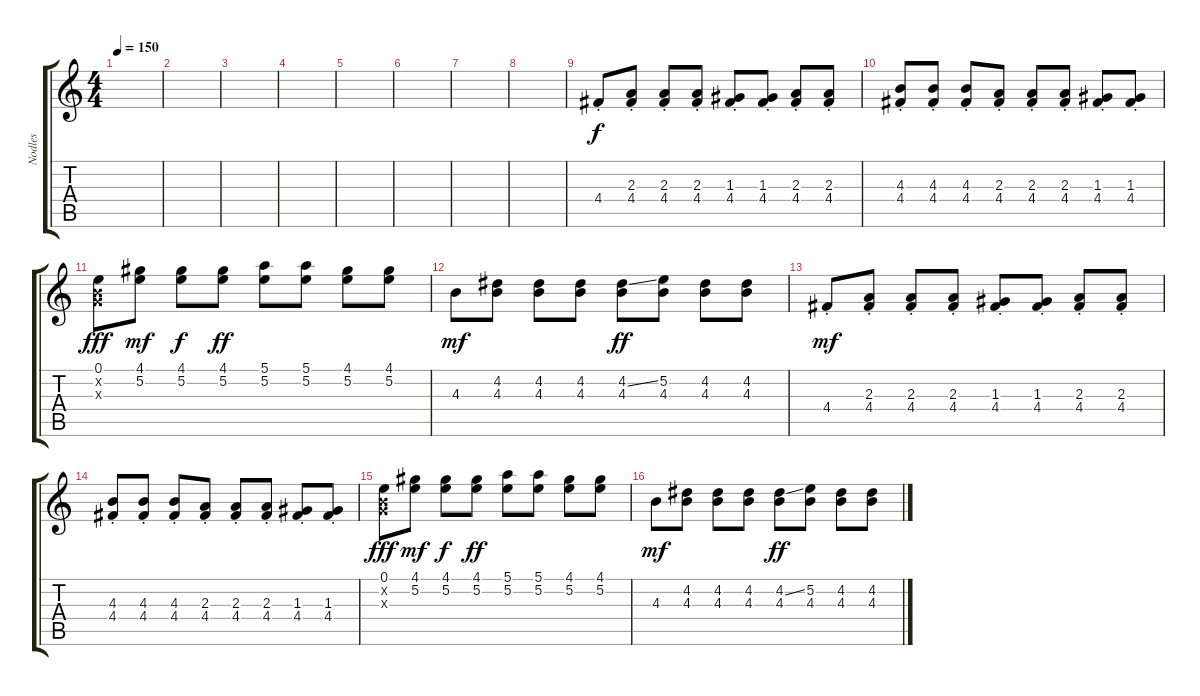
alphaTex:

\track ("Nodles" "Nodles") {instrument distortionguitar}
\staff {score tabs}
\tuning (E4 B3 G3 D3 A2 E2) {hide}
\ts (4 4)
\tempo 150
\clef g2
\ks c
|
|
|
|
|
|
|
|
4.4{st}.8 (2.3{st} 4.4{st}).8 (2.3{st} 4.4{st}).8 (2.3{st} 4.4{st}).8 (1.3{st} 4.4{st}).8 (1.3{st} 4.4{st}).8 (2.3{st} 4.4{st}).8 (2.3{st} 4.4{st}).8 |
(4.3{st} 4.4{st}).8 (4.3{st} 4.4{st}).8 (4.3{st} 4.4{st}).8 (2.3{st} 4.4{st}).8 (2.3{st} 4.4{st}).8 (2.3{st} 4.4{st}).8 (1.3{st} 4.4{st}).8 (1.3{st} 4.4{st}).8 |
(0.1 0.2{x} 0.3{x}).8{dy fff} (4.1 5.2).8{dy mf} (4.1 5.2).8{dy f} (4.1 5.2).8{dy ff} (5.1 5.2).8 (5.1 5.2).8 (4.1 5.2).8 (4.1 5.2).8 |
4.3.8{dy mf} (4.2 4.3).8 (4.2 4.3).8 (4.2 4.3).8 (4.2{ss} 4.3).8{dy ff} (5.2 4.3).8 (4.2 4.3).8 (4.2 4.3).8 |
4.4{st}.8{dy mf} (2.3{st} 4.4{st}).8 (2.3{st} 4.4{st}).8 (2.3{st} 4.4{st}).8 (1.3{st} 4.4{st}).8 (1.3{st} 4.4{st}).8 (2.3{st} 4.4{st}).8 (2.3{st} 4.4{st}).8 |
(4.3{st} 4.4{st}).8 (4.3{st} 4.4{st}).8 (4.3{st} 4.4{st}).8 (2.3{st} 4.4{st}).8 (2.3{st} 4.4{st}).8 (2.3{st} 4.4{st}).8 (1.3{st} 4.4{st}).8 (1.3{st} 4.4{st}).8 |
(0.1 0.2{x} 0.3{x}).8{dy fff} (4.1 5.2).8{dy mf} (4.1 5.2).8{dy f} (4.1 5.2).8{dy ff} (5.1 5.2).8 (5.1 5.2).8 (4.1 5.2).8 (4.1 5.2).8 |
4.3.8{dy mf} (4.2 4.3).8 (4.2 4.3).8 (4.2 4.3).8 (4.2{ss} 4.3).8{dy ff} (5.2 4.3).8 (4.2 4.3).8 (4.2 4.3).8
